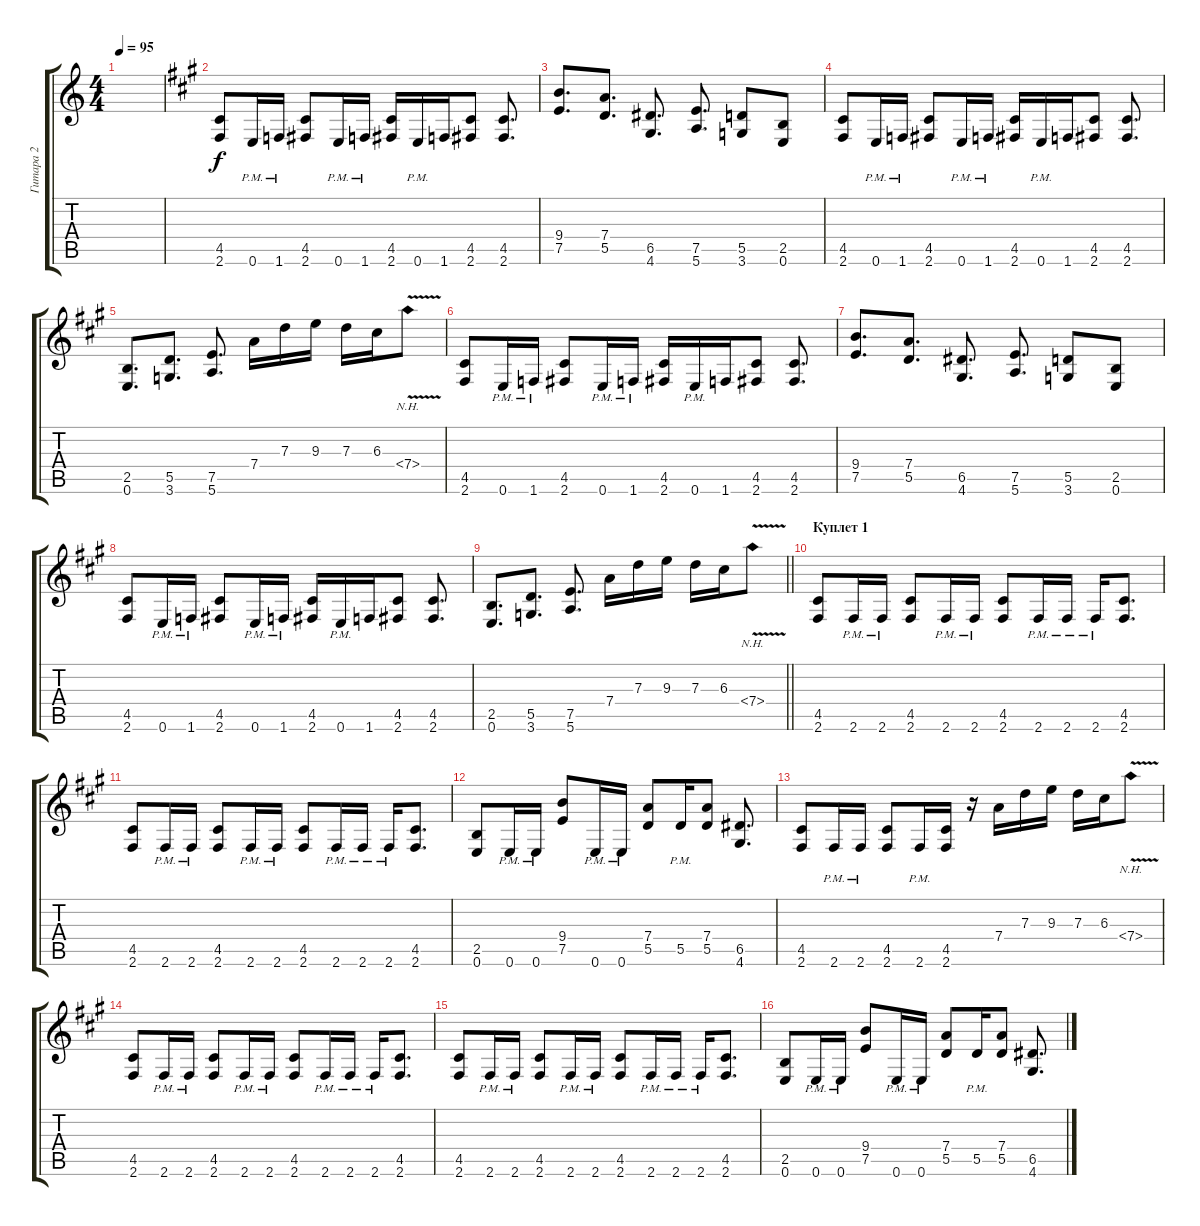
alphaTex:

\track ("Гитара 2" "Гитара 2") {instrument distortionguitar}
\staff {score tabs}
\tuning (E4 B3 G3 D3 A2 E2) {hide}
\ts (4 4)
\tempo 95
\clef g2
\ks c
|
\ks a
(4.5 2.6).8 0.6{pm}.16 1.6{pm}.16 (4.5 2.6).8 0.6{pm}.16 1.6{pm}.16 (4.5 2.6).16 0.6{pm}.16 1.6.16 (4.5 2.6).8 (4.5 2.6).8{d} |
(9.4 7.5).8{d} (7.4 5.5).8{d} (6.5 4.6).8{d} (7.5 5.6).8{d} (5.5 3.6).8 (2.5 0.6).8 |
(4.5 2.6).8 0.6{pm}.16 1.6{pm}.16 (4.5 2.6).8 0.6{pm}.16 1.6{pm}.16 (4.5 2.6).16 0.6{pm}.16 1.6.16 (4.5 2.6).8 (4.5 2.6).8{d} |
(2.5 0.6).8{d} (5.5 3.6).8{d} (7.5 5.6).8{d} 7.4.16 7.3.16 9.3.16 7.3.16 6.3.16 7.4{nh v}.8 |
(4.5 2.6).8 0.6{pm}.16 1.6{pm}.16 (4.5 2.6).8 0.6{pm}.16 1.6{pm}.16 (4.5 2.6).16 0.6{pm}.16 1.6.16 (4.5 2.6).8 (4.5 2.6).8{d} |
(9.4 7.5).8{d} (7.4 5.5).8{d} (6.5 4.6).8{d} (7.5 5.6).8{d} (5.5 3.6).8 (2.5 0.6).8 |
(4.5 2.6).8 0.6{pm}.16 1.6{pm}.16 (4.5 2.6).8 0.6{pm}.16 1.6{pm}.16 (4.5 2.6).16 0.6{pm}.16 1.6.16 (4.5 2.6).8 (4.5 2.6).8{d} |
\barLineRight lightlight
(2.5 0.6).8{d} (5.5 3.6).8{d} (7.5 5.6).8{d} 7.4.16 7.3.16 9.3.16 7.3.16 6.3.16 7.4{nh v}.8 |
\section ("" "Куплет 1")
(4.5 2.6).8 2.6{pm}.16 2.6{pm}.16 (4.5 2.6).8 2.6{pm}.16 2.6{pm}.16 (4.5 2.6).8 2.6{pm}.16 2.6{pm}.16 2.6{pm}.16 (4.5 2.6).8{d} |
(4.5 2.6).8 2.6{pm}.16 2.6{pm}.16 (4.5 2.6).8 2.6{pm}.16 2.6{pm}.16 (4.5 2.6).8 2.6{pm}.16 2.6{pm}.16 2.6{pm}.16 (4.5 2.6).8{d} |
(2.5 0.6).8 0.6{pm}.16 0.6{pm}.16 (9.4 7.5).8 0.6{pm}.16 0.6{pm}.16 (7.4 5.5).8 5.5{pm}.16 (7.4 5.5).8 (6.5 4.6).8{d} |
(4.5 2.6).8 2.6{pm}.16 2.6{pm}.16 (4.5 2.6).8 2.6{pm}.16 (4.5 2.6).16 r.16 7.4.16 7.3.16 9.3.16 7.3.16 6.3.16 7.4{nh v}.8 |
(4.5 2.6).8 2.6{pm}.16 2.6{pm}.16 (4.5 2.6).8 2.6{pm}.16 2.6{pm}.16 (4.5 2.6).8 2.6{pm}.16 2.6{pm}.16 2.6{pm}.16 (4.5 2.6).8{d} |
(4.5 2.6).8 2.6{pm}.16 2.6{pm}.16 (4.5 2.6).8 2.6{pm}.16 2.6{pm}.16 (4.5 2.6).8 2.6{pm}.16 2.6{pm}.16 2.6{pm}.16 (4.5 2.6).8{d} |
(2.5 0.6).8 0.6{pm}.16 0.6{pm}.16 (9.4 7.5).8 0.6{pm}.16 0.6{pm}.16 (7.4 5.5).8 5.5{pm}.16 (7.4 5.5).8 (6.5 4.6).8{d}
